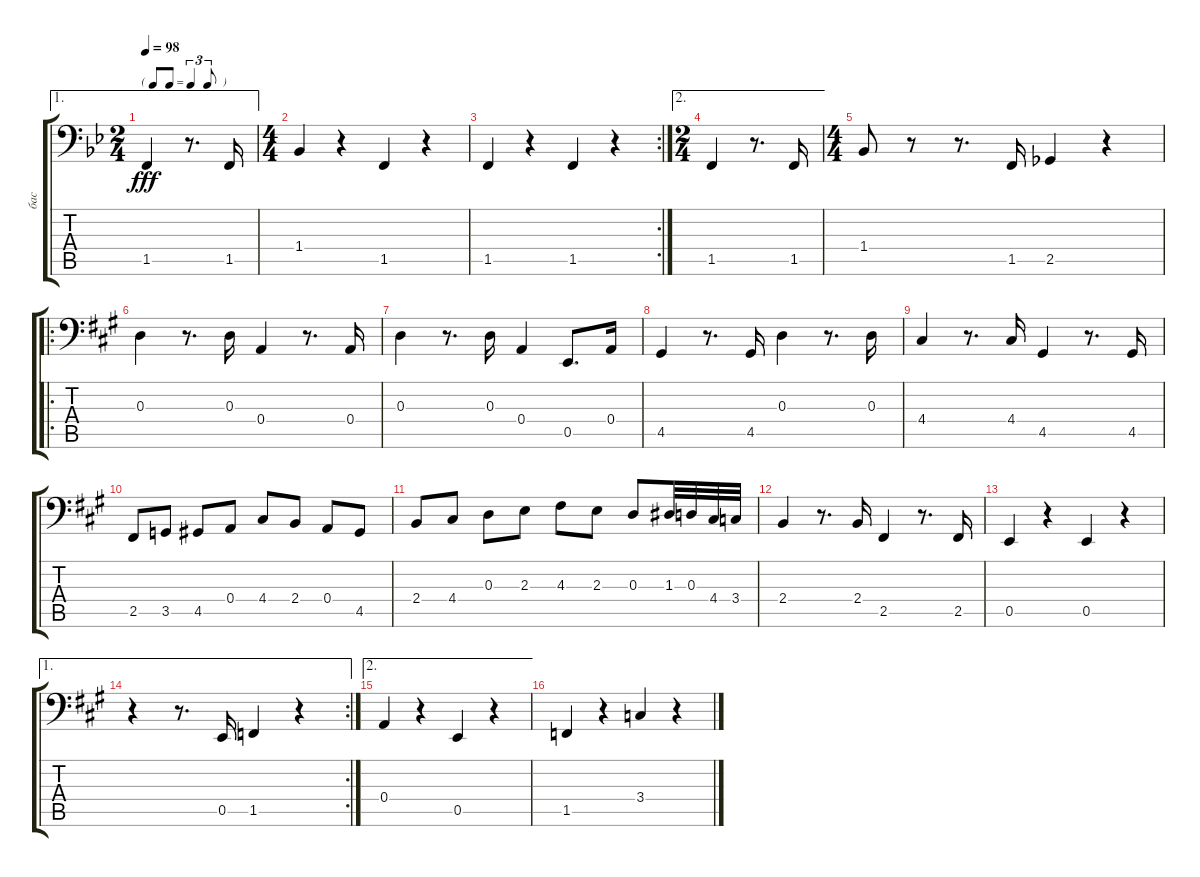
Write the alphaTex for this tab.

\track ("бас" "бас") {instrument electricbasspick}
\staff {score tabs}
\tuning (C3 G2 D2 A1 E1 B0) {hide}
\ae 1
\ts (2 4)
\tf triplet8th
\tempo 98
\clef f4
\ks gminor
1.5.4{dy fff} r.8{d} 1.5.16 |
\ts (4 4)
1.4.4 r.4 1.5.4 r.4 |
\rc 2
1.5.4 r.4 1.5.4 r.4 |
\ae 2
\ts (2 4)
1.5.4 r.8{d} 1.5.16 |
\ts (4 4)
1.4.8 r.8 r.8{d} 1.5.16 2.5.4 r.4 |
\ro
\ks f#minor
0.3.4 r.8{d} 0.3.16 0.4.4 r.8{d} 0.4.16 |
0.3.4 r.8{d} 0.3.16 0.4.4 0.5.8{d} 0.4.16 |
4.5.4 r.8{d} 4.5.16 0.3.4 r.8{d} 0.3.16 |
4.4.4 r.8{d} 4.4.16 4.5.4 r.8{d} 4.5.16 |
2.5.8 3.5.8 4.5.8 0.4.8 4.4.8 2.4.8 0.4.8 4.5.8 |
2.4.8 4.4.8 0.3.8 2.3.8 4.3.8 2.3.8 0.3.8 1.3.32 0.3.32 4.4.32 3.4.32 |
2.4.4 r.8{d} 2.4.16 2.5.4 r.8{d} 2.5.16 |
0.5.4 r.4 0.5.4 r.4 |
\ae 1
\rc 2
r.4 r.8{d} 0.5.16 1.5.4 r.4 |
\ae 2
0.4.4 r.4 0.5.4 r.4 |
1.5.4 r.4 3.4.4 r.4
